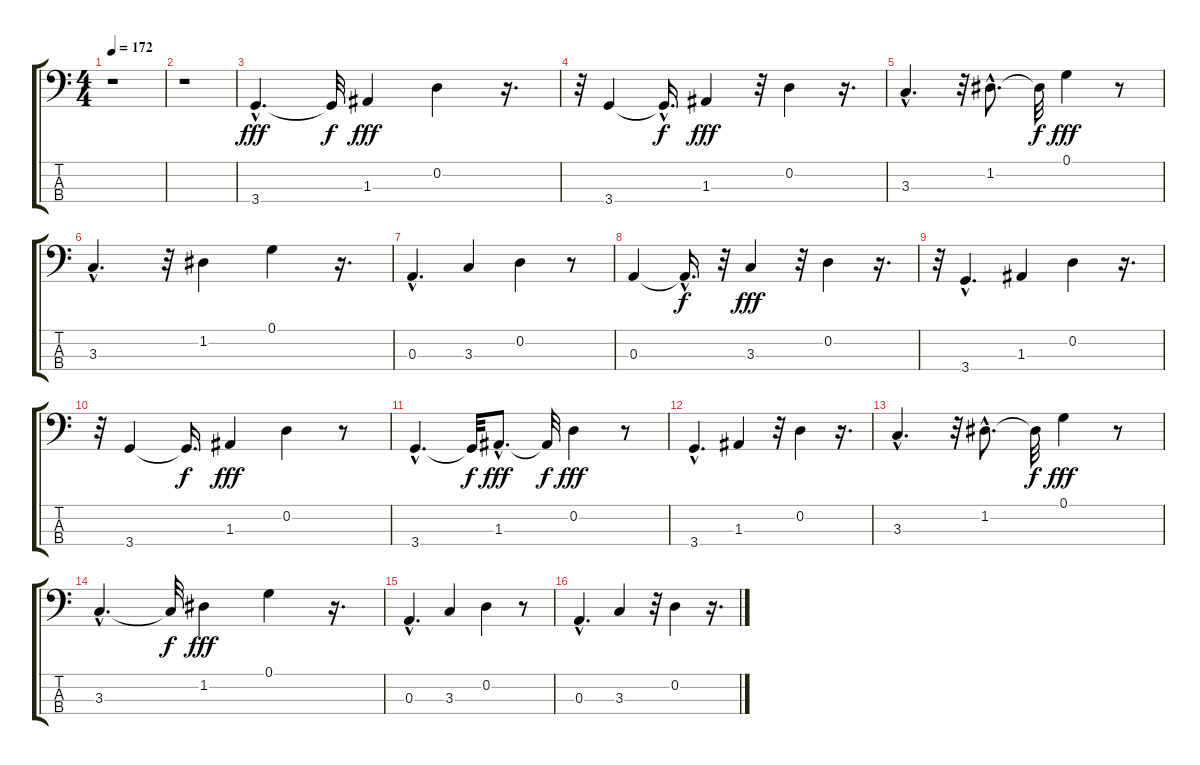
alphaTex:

\track "" {instrument acousticbass}
\staff {score tabs}
\tuning (G2 D2 A1 E1) {hide}
\ts (4 4)
\tempo 172
\clef f4
\ks c
r.1{dy fff instrument acousticbass} |
r.1 |
3.4{hac}.4{d} 3.4{t}.32{dy f} 1.3.4{dy fff} 0.2.4 r.16{d} |
r.32 3.4.4 3.4{hac t}.16{d dy f} 1.3.4{dy fff} r.32 0.2.4 r.16{d} |
3.3{hac}.4{d} r.32 1.2{hac}.8{d} 1.2{t}.32{dy f} 0.1.4{dy fff} r.8 |
3.3{hac}.4{d} r.32 1.2.4 0.1.4 r.16{d} |
0.3{hac}.4{d} 3.3.4 0.2.4 r.8 |
0.3.4 0.3{hac t}.16{d dy f} r.32 3.3.4{dy fff} r.32 0.2.4 r.16{d} |
r.32 3.4{hac}.4{d} 1.3.4 0.2.4 r.16{d} |
r.32 3.4.4 3.4{t}.16{d dy f} 1.3.4{dy fff} 0.2.4 r.8 |
3.4{hac}.4{d} 3.4{t}.32{dy f} 1.3{hac}.8{d dy fff} 1.3{t}.32{dy f} 0.2.4{dy fff} r.8 |
3.4{hac}.4{d} 1.3.4 r.32 0.2.4 r.16{d} |
3.3{hac}.4{d} r.32 1.2{hac}.8{d} 1.2{t}.32{dy f} 0.1.4{dy fff} r.8 |
3.3{hac}.4{d} 3.3{t}.32{dy f} 1.2.4{dy fff} 0.1.4 r.16{d} |
0.3{hac}.4{d} 3.3.4 0.2.4 r.8 |
0.3{hac}.4{d} 3.3.4 r.32 0.2.4 r.16{d}
